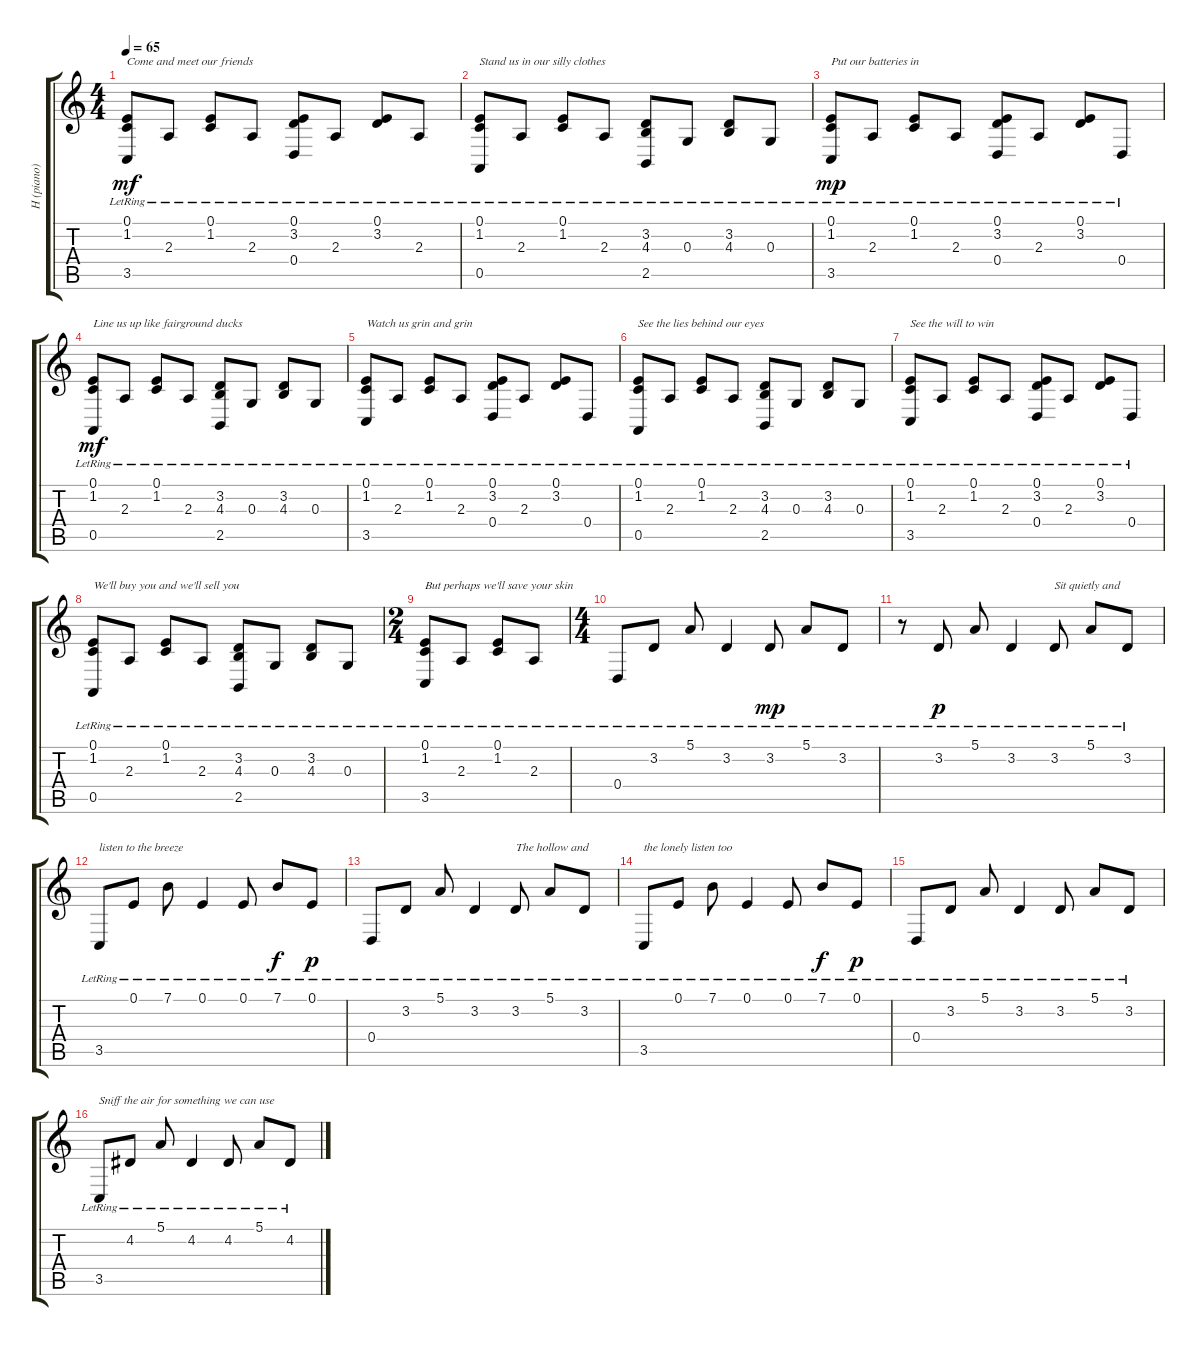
\track ("H (piano)" "H (piano)") {instrument acousticgrandpiano}
\staff {score tabs}
\tuning (E4 B3 G3 D3 A2 E2) {hide}
\ts (4 4)
\tempo 65
\clef g2
\ks c
(0.1{lr} 1.2{lr} 3.5{lr}).8{txt "Come and meet our friends" dy mf} 2.3{lr}.8 (0.1{lr} 1.2{lr}).8 2.3{lr}.8 (0.1{lr} 3.2{lr} 0.4{lr}).8 2.3{lr}.8 (0.1{lr} 3.2{lr}).8 2.3{lr}.8 |
(0.1{lr} 1.2{lr} 0.5{lr}).8{txt "Stand us in our silly clothes"} 2.3{lr}.8 (0.1{lr} 1.2{lr}).8 2.3{lr}.8 (3.2{lr} 4.3{lr} 2.5{lr}).8 0.3{lr}.8 (3.2{lr} 4.3{lr}).8 0.3{lr}.8 |
(0.1{lr} 1.2{lr} 3.5{lr}).8{txt "Put our batteries in" dy mp} 2.3{lr}.8 (0.1{lr} 1.2{lr}).8 2.3{lr}.8 (0.1{lr} 3.2{lr} 0.4{lr}).8 2.3{lr}.8 (0.1{lr} 3.2{lr}).8 0.4{lr}.8 |
(0.1{lr} 1.2{lr} 0.5{lr}).8{txt "Line us up like fairground ducks" dy mf} 2.3{lr}.8 (0.1{lr} 1.2{lr}).8 2.3{lr}.8 (3.2{lr} 4.3{lr} 2.5{lr}).8 0.3{lr}.8 (3.2{lr} 4.3{lr}).8 0.3{lr}.8 |
(0.1{lr} 1.2{lr} 3.5{lr}).8{txt "Watch us grin and grin"} 2.3{lr}.8 (0.1{lr} 1.2{lr}).8 2.3{lr}.8 (0.1{lr} 3.2{lr} 0.4{lr}).8 2.3{lr}.8 (0.1{lr} 3.2{lr}).8 0.4{lr}.8 |
(0.1{lr} 1.2{lr} 0.5{lr}).8{txt "See the lies behind our eyes"} 2.3{lr}.8 (0.1{lr} 1.2{lr}).8 2.3{lr}.8 (3.2{lr} 4.3{lr} 2.5{lr}).8 0.3{lr}.8 (3.2{lr} 4.3{lr}).8 0.3{lr}.8 |
(0.1{lr} 1.2{lr} 3.5{lr}).8{txt "See the will to win "} 2.3{lr}.8 (0.1{lr} 1.2{lr}).8 2.3{lr}.8 (0.1{lr} 3.2{lr} 0.4{lr}).8 2.3{lr}.8 (0.1{lr} 3.2{lr}).8 0.4{lr}.8 |
(0.1{lr} 1.2{lr} 0.5{lr}).8{txt "We'll buy you and we'll sell you"} 2.3{lr}.8 (0.1{lr} 1.2{lr}).8 2.3{lr}.8 (3.2{lr} 4.3{lr} 2.5{lr}).8 0.3{lr}.8 (3.2{lr} 4.3{lr}).8 0.3{lr}.8 |
\ts (2 4)
(0.1{lr} 1.2{lr} 3.5{lr}).8{txt "But perhaps we'll save your skin"} 2.3{lr}.8 (0.1{lr} 1.2{lr}).8 2.3{lr}.8 |
\ts (4 4)
0.4{lr}.8 3.2{lr}.8 5.1{lr}.8 3.2{lr}.4 3.2{lr}.8{dy mp} 5.1{lr}.8 3.2{lr}.8 |
r.8 3.2{lr}.8{dy p} 5.1{lr}.8 3.2{lr}.4 3.2{lr}.8{txt "Sit quietly and"} 5.1{lr}.8 3.2{lr}.8 |
3.5{lr}.8{txt "listen to the breeze "} 0.1{lr}.8 7.1{lr}.8 0.1{lr}.4 0.1{lr}.8 7.1{lr}.8{dy f} 0.1{lr}.8{dy p} |
0.4{lr}.8 3.2{lr}.8 5.1{lr}.8 3.2{lr}.4 3.2{lr}.8{txt "The hollow and "} 5.1{lr}.8 3.2{lr}.8 |
3.5{lr}.8{txt "the lonely listen too "} 0.1{lr}.8 7.1{lr}.8 0.1{lr}.4 0.1{lr}.8 7.1{lr}.8{dy f} 0.1{lr}.8{dy p} |
0.4{lr}.8 3.2{lr}.8 5.1{lr}.8 3.2{lr}.4 3.2{lr}.8 5.1{lr}.8 3.2{lr}.8 |
3.5{lr}.8{txt "Sniff the air for something we can use "} 4.2{lr}.8 5.1{lr}.8 4.2{lr}.4 4.2{lr}.8 5.1{lr}.8 4.2{lr}.8
